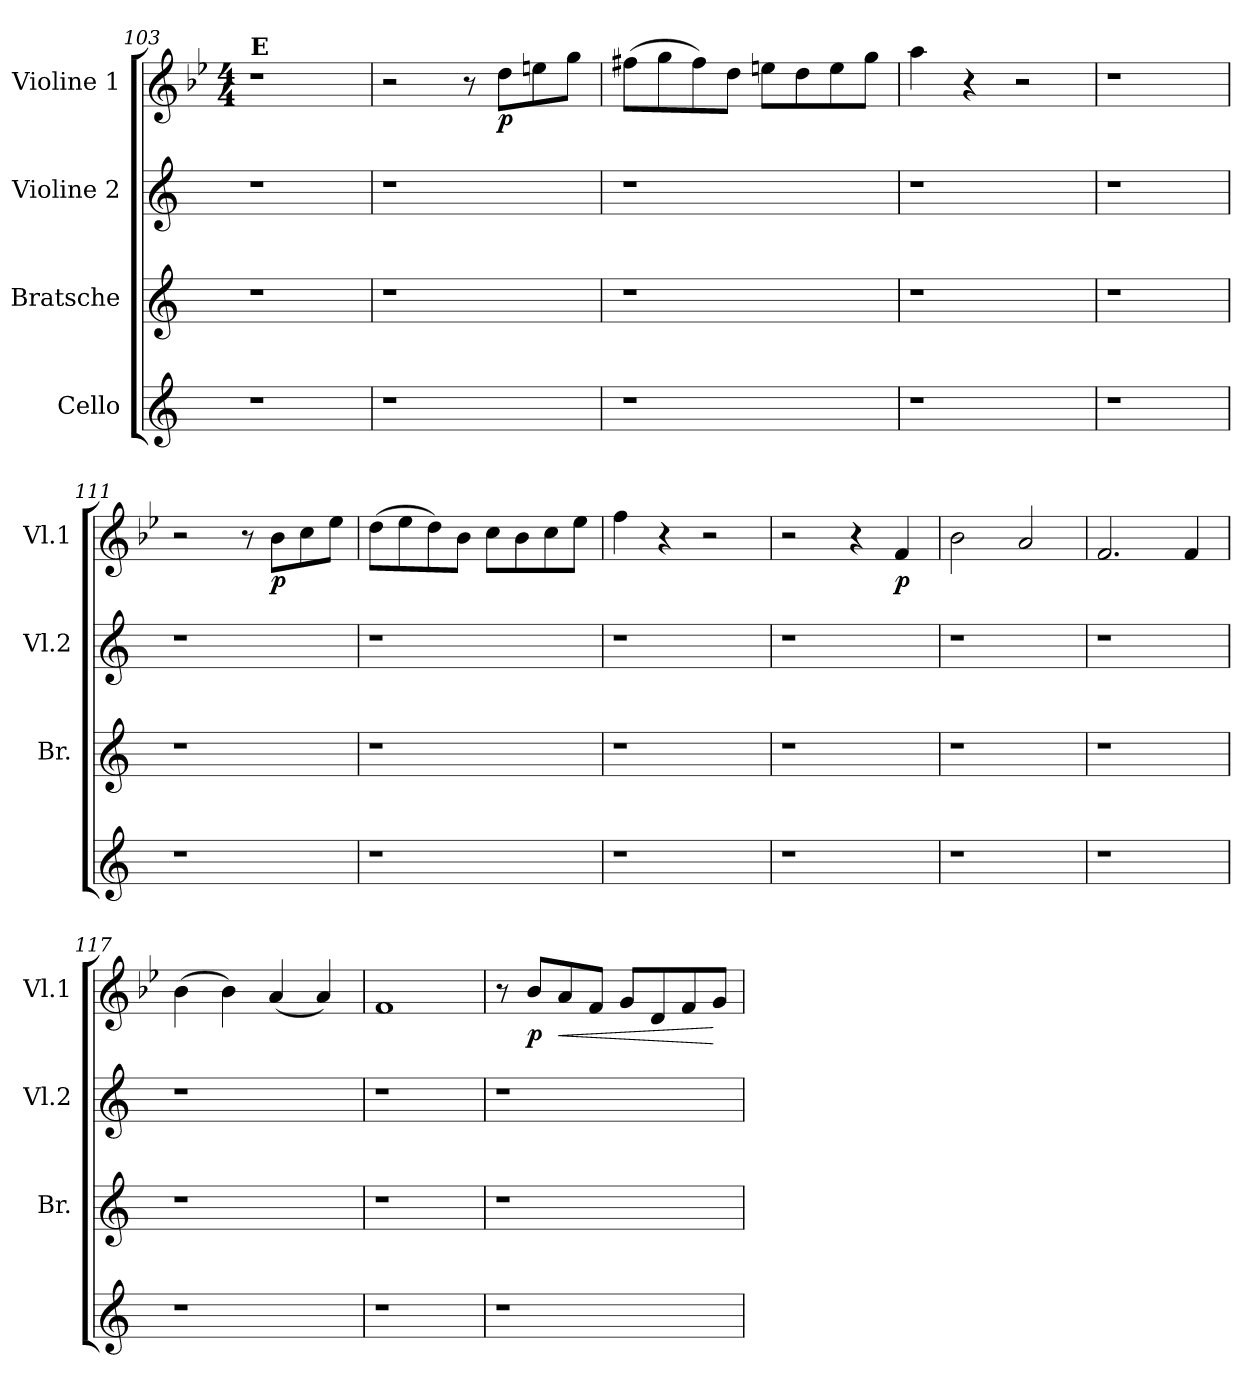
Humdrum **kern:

**kern	**kern	**kern	**kern	**dynam
*part4	*part3	*part2	*part1	*part1
*staff4	*staff3	*staff2	*staff1	*staff1
*I"Cello	*I"Bratsche	*I"Violine 2	*I"Violine 1	*
*	*I'Br.	*I'Vl.2	*I'Vl.1	*
!!LO:LB:g=z
*clefG2	*clefG2	*clefG2	*clefG2	*
*k[]	*k[]	*k[]	*k[b-e-]	*
*	*	*	*M4/4	*
=103	=103	=103	=103	=103
!	!	!	!LO:TX:a:B:t=E	!
1r	1r	1r	1r	.
=104	=104	=104	=104	=104
1r	1r	1r	1r	.
=105	=105	=105	=105	=105
1r	1r	1r	1r	.
=106	=106	=106	=106	=106
1r	1r	1r	2r	.
.	.	.	8r	.
!	!	!	!	!LO:DY:b
.	.	.	8dd\L	p
.	.	.	8een\	.
.	.	.	8gg\J	.
=107	=107	=107	=107	=107
1r	1r	1r	(8ff#X\L	.
.	.	.	8gg\	.
.	.	.	8ff#\)	.
.	.	.	8dd\J	.
.	.	.	8een\L	.
.	.	.	8dd\	.
.	.	.	8ee\	.
.	.	.	8gg\J	.
=108	=108	=108	=108	=108
1r	1r	1r	4aa\	.
.	.	.	4r	.
.	.	.	2r	.
=109	=109	=109	=109	=109
1r	1r	1r	1r	.
!!LO:PB:g=z
=110	=110	=110	=110	=110
1r	1r	1r	1r	.
!!LO:LB:g=z
=111	=111	=111	=111	=111
1r	1r	1r	2r	.
.	.	.	8r	.
!	!	!	!	!LO:DY:b
.	.	.	8b-\L	p
.	.	.	8cc\	.
.	.	.	8ee-\J	.
=112	=112	=112	=112	=112
1r	1r	1r	(8dd\L	.
.	.	.	8ee-\	.
.	.	.	8dd\)	.
.	.	.	8b-\J	.
.	.	.	8cc\L	.
.	.	.	8b-\	.
.	.	.	8cc\	.
.	.	.	8ee-\J	.
=113	=113	=113	=113	=113
1r	1r	1r	4ff\	.
.	.	.	4r	.
.	.	.	2r	.
=114	=114	=114	=114	=114
1r	1r	1r	2r	.
.	.	.	4r	.
!	!	!	!	!LO:DY:b
.	.	.	4f/	p
=115	=115	=115	=115	=115
1r	1r	1r	2b-\	.
.	.	.	2a/	.
=116	=116	=116	=116	=116
1r	1r	1r	2.f/	.
.	.	.	4f/	.
!!LO:LB:g=z
=117	=117	=117	=117	=117
1r	1r	1r	(4b-\	.
.	.	.	4b-\)	.
.	.	.	(4a/	.
.	.	.	4a/)	.
!!LO:LB:g=z
=118	=118	=118	=118	=118
1r	1r	1r	1f	.
=119	=119	=119	=119	=119
1r	1r	1r	8r	.
!	!	!	!	!LO:DY:b
.	.	.	8b-/L	p
!	!	!	!	!LO:HP:b
.	.	.	8a/	<
.	.	.	8f/J	.
.	.	.	8g/L	.
.	.	.	8d/	.
.	.	.	8f/	.
.	.	.	8g/J	[
=	=	=	=	=
*-	*-	*-	*-	*-
